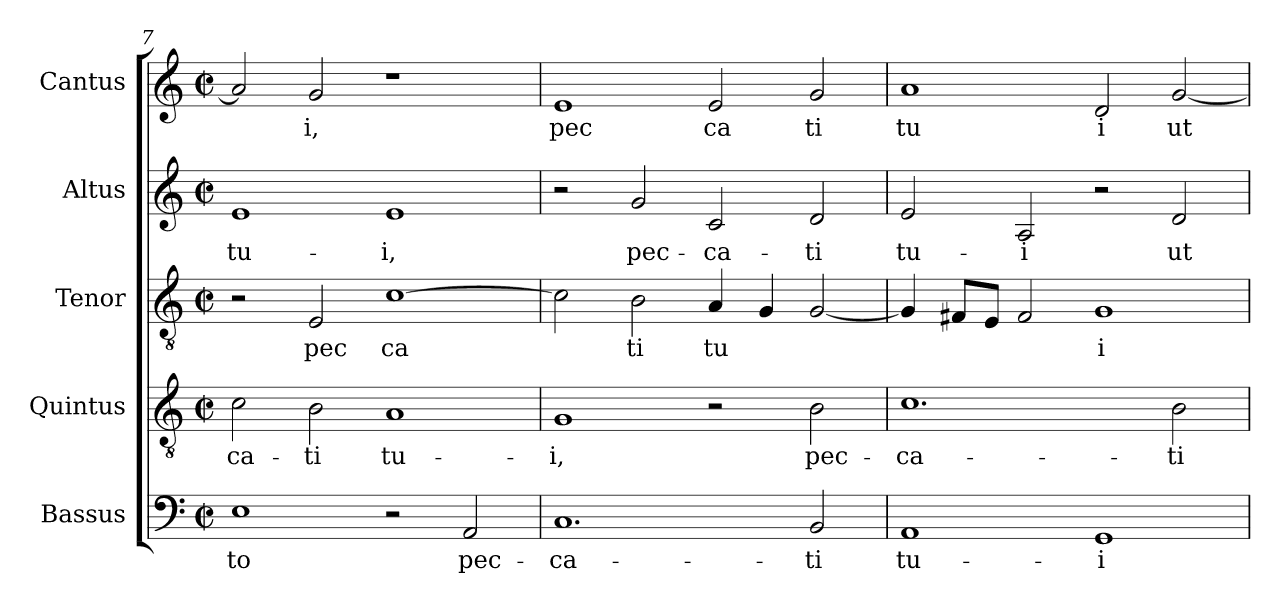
**kern	**text	**kern	**text	**kern	**text	**kern	**text	**kern	**text
*part5	*part5	*part4	*part4	*part3	*part3	*part2	*part2	*part1	*part1
*staff5	*staff5	*staff4	*staff4	*staff3	*staff3	*staff2	*staff2	*staff1	*staff1
*I"Bassus	*	*I"Quintus	*	*I"Tenor	*	*I"Altus	*	*I"Cantus	*
*clefF4	*	*clefGv2	*	*clefGv2	*	*clefG2	*	*clefG2	*
*M2/2	*	*M2/2	*	*M2/2	*	*M2/2	*	*M2/2	*
*met(c|)	*	*met(c|)	*	*met(c|)	*	*met(c|)	*	*met(c|)	*
=7	=7	=7	=7	=7	=7	=7	=7	=7	=7
!	!LO:LY:b:cj	!	!LO:LY:b:cj	!	!	!	!LO:LY:b:cj	!	!
1E	-to	2c\	-ca-	2r	.	1e	tu-	2a/]	.
!	!	!	!LO:LY:b:cj	!	!LO:LY:b:cj	!	!	!	!LO:LY:b:cj
.	.	2B\	-ti	2E/	pec	.	.	2g/	i,
!	!	!	!LO:LY:b:cj	!	!LO:LY:b:cj	!	!LO:LY:b:cj	!	!
2r	.	1A	tu-	[>1c	ca	1e	-i,	1r	.
!	!LO:LY:b:cj	!	!	!	!	!	!	!	!
2AA/	pec-	.	.	.	.	.	.	.	.
=8	=8	=8	=8	=8	=8	=8	=8	=8	=8
!	!LO:LY:b:cj	!	!LO:LY:b:cj	!	!	!	!	!	!LO:LY:b:cj
1.C	-ca-	1G	-i,	2c\]	.	2r	.	1e	pec
!	!	!	!	!	!LO:LY:b:cj	!	!LO:LY:b:cj	!	!
.	.	.	.	2B\	ti	2g/	pec-	.	.
!	!	!	!	!	!LO:LY:b:cj	!	!LO:LY:b:cj	!	!LO:LY:b:cj
.	.	2r	.	4A/	tu	2c/	-ca-	2e/	ca
.	.	.	.	4G/	.	.	.	.	.
!	!LO:LY:b:cj	!	!LO:LY:b:cj	!	!	!	!LO:LY:b:cj	!	!LO:LY:b:cj
2BB/	-ti	2B\	pec-	[<2G/	.	2d/	-ti	2g/	ti
=9	=9	=9	=9	=9	=9	=9	=9	=9	=9
!	!LO:LY:b:cj	!	!LO:LY:b:cj	!	!	!	!LO:LY:b:cj	!	!LO:LY:b:cj
1AA	tu-	1.c	-ca-	4G/]	.	2e/	tu-	1a	tu
.	.	.	.	8F#/L	.	.	.	.	.
.	.	.	.	8E/J	.	.	.	.	.
!	!	!	!	!	!	!	!LO:LY:b:cj	!	!
.	.	.	.	2F#/	.	2A/	-i	.	.
!	!LO:LY:b:cj	!	!	!	!LO:LY:b:rj	!	!	!	!LO:LY:b:cj
1GG	-i	.	.	1G	i	2r	.	2d/	i
!	!	!	!LO:LY:b:cj	!	!	!	!LO:LY:b:cj	!	!LO:LY:b:cj
.	.	2B\	-ti	.	.	2d/	ut	[<2g/	ut
=	=	=	=	=	=	=	=	=	=
*-	*-	*-	*-	*-	*-	*-	*-	*-	*-
